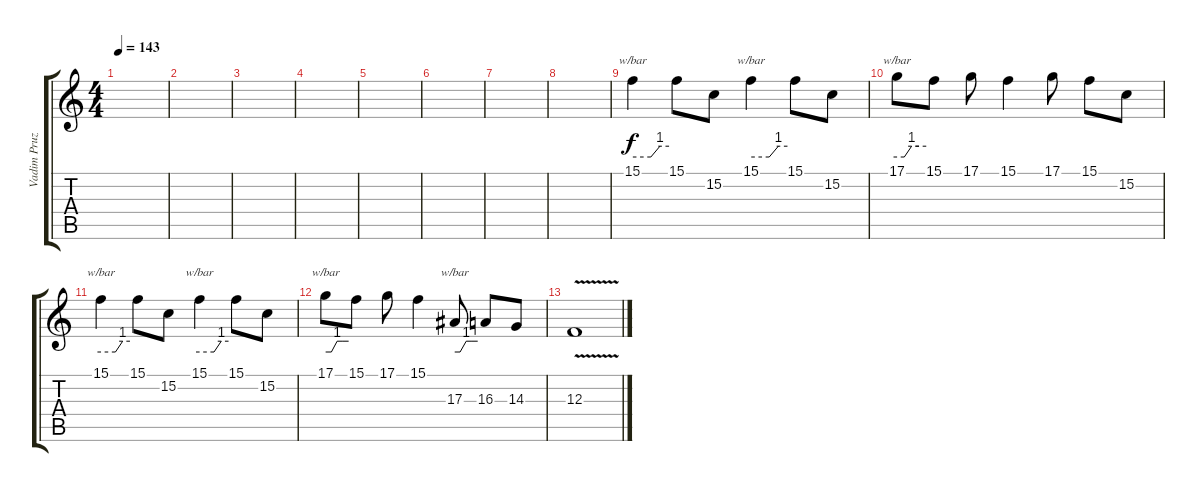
\track ("Vadim Pruzhanov (Synth)" "Vadim Pruz") {instrument pad1newage}
\staff {score tabs}
\tuning (D4 A3 F3 C3 G2 D2) {hide}
\ts (4 4)
\tempo 143
\clef g2
\ks c
|
|
|
|
|
|
|
|
15.1.4{tbe (custom default 0 0 30 0 45 4 60 4) volume 11} 15.1.8 15.2.8 15.1.4{tbe (custom default 0 0 30 0 45 4 60 4)} 15.1.8 15.2.8 |
17.1.8{tbe (custom default 0 0 15 0 30 4 45 4 60 4)} 15.1.8 17.1.8 15.1.4 17.1.8 15.1.8 15.2.8 |
15.1.4{tbe (custom default 0 0 30 0 45 4 60 4) volume 10 instrument lead3calliope} 15.1.8 15.2.8 15.1.4{tbe (custom default 0 0 30 0 45 4 60 4)} 15.1.8 15.2.8 |
17.1.8{tbe (custom default 0 0 15 0 30 4 45 4 60 4)} 15.1.8 17.1.8 15.1.4 17.3.8{tbe (custom default 0 0 14 0 30 4 45 4 60 4)} 16.3.8 14.3.8 |
12.3{v}.1
